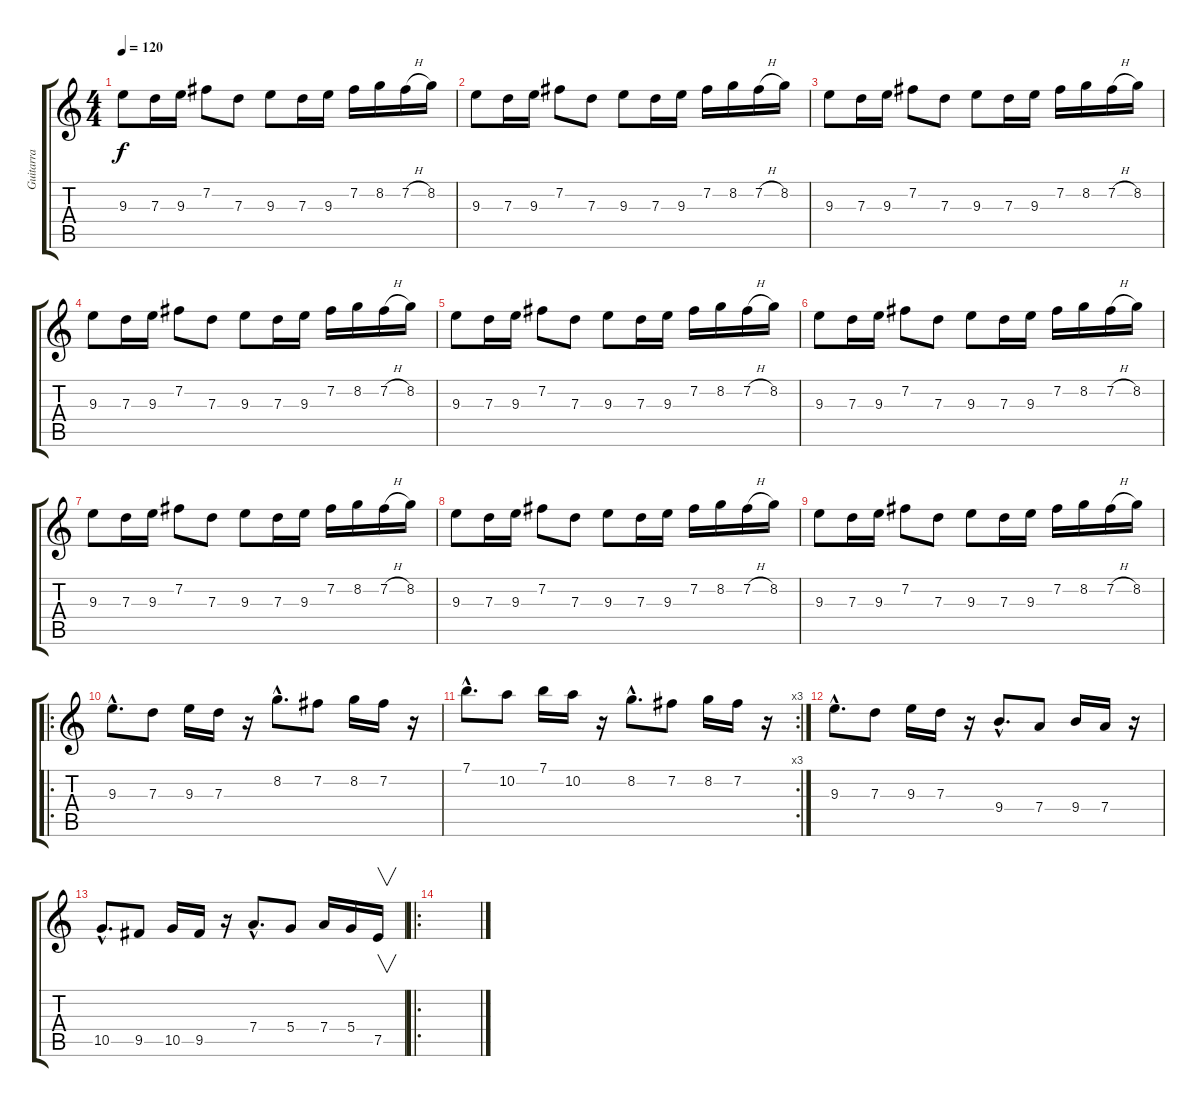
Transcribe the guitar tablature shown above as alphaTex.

\track ("Guitarra  (Lead)" "Guitarra  ") {instrument distortionguitar}
\staff {score tabs}
\tuning (E4 B3 G3 D3 A2 E2) {hide}
\ts (4 4)
\tempo 120
\clef g2
\ks c
9.3.8{dy f} 7.3.16 9.3.16 7.2.8 7.3.8 9.3.8 7.3.16 9.3.16 7.2.16 8.2.16 7.2{h}.16 8.2.16 |
9.3.8 7.3.16 9.3.16 7.2.8 7.3.8 9.3.8 7.3.16 9.3.16 7.2.16 8.2.16 7.2{h}.16 8.2.16 |
9.3.8 7.3.16 9.3.16 7.2.8 7.3.8 9.3.8 7.3.16 9.3.16 7.2.16 8.2.16 7.2{h}.16 8.2.16 |
9.3.8 7.3.16 9.3.16 7.2.8 7.3.8 9.3.8 7.3.16 9.3.16 7.2.16 8.2.16 7.2{h}.16 8.2.16 |
9.3.8 7.3.16 9.3.16 7.2.8 7.3.8 9.3.8 7.3.16 9.3.16 7.2.16 8.2.16 7.2{h}.16 8.2.16 |
9.3.8 7.3.16 9.3.16 7.2.8 7.3.8 9.3.8 7.3.16 9.3.16 7.2.16 8.2.16 7.2{h}.16 8.2.16 |
9.3.8 7.3.16 9.3.16 7.2.8 7.3.8 9.3.8 7.3.16 9.3.16 7.2.16 8.2.16 7.2{h}.16 8.2.16 |
9.3.8 7.3.16 9.3.16 7.2.8 7.3.8 9.3.8 7.3.16 9.3.16 7.2.16 8.2.16 7.2{h}.16 8.2.16 |
9.3.8 7.3.16 9.3.16 7.2.8 7.3.8 9.3.8 7.3.16 9.3.16 7.2.16 8.2.16 7.2{h}.16 8.2.16 |
\ro
9.3{hac}.8{d} 7.3.8 9.3.16 7.3.16 r.16 8.2{hac}.8{d} 7.2.8 8.2.16 7.2.16 r.16 |
\rc 3
7.1{hac}.8{d} 10.2.8 7.1.16 10.2.16 r.16 8.2{hac}.8{d} 7.2.8 8.2.16 7.2.16 r.16 |
9.3{hac}.8{d} 7.3.8 9.3.16 7.3.16 r.16 9.4{hac}.8{d} 7.4.8 9.4.16 7.4.16 r.16 |
10.5{hac}.8{d} 9.5.8 10.5.16 9.5.16 r.16 7.4{hac}.8{d} 5.4.8 7.4.16 5.4.16 7.5.16{v} |
\ro
